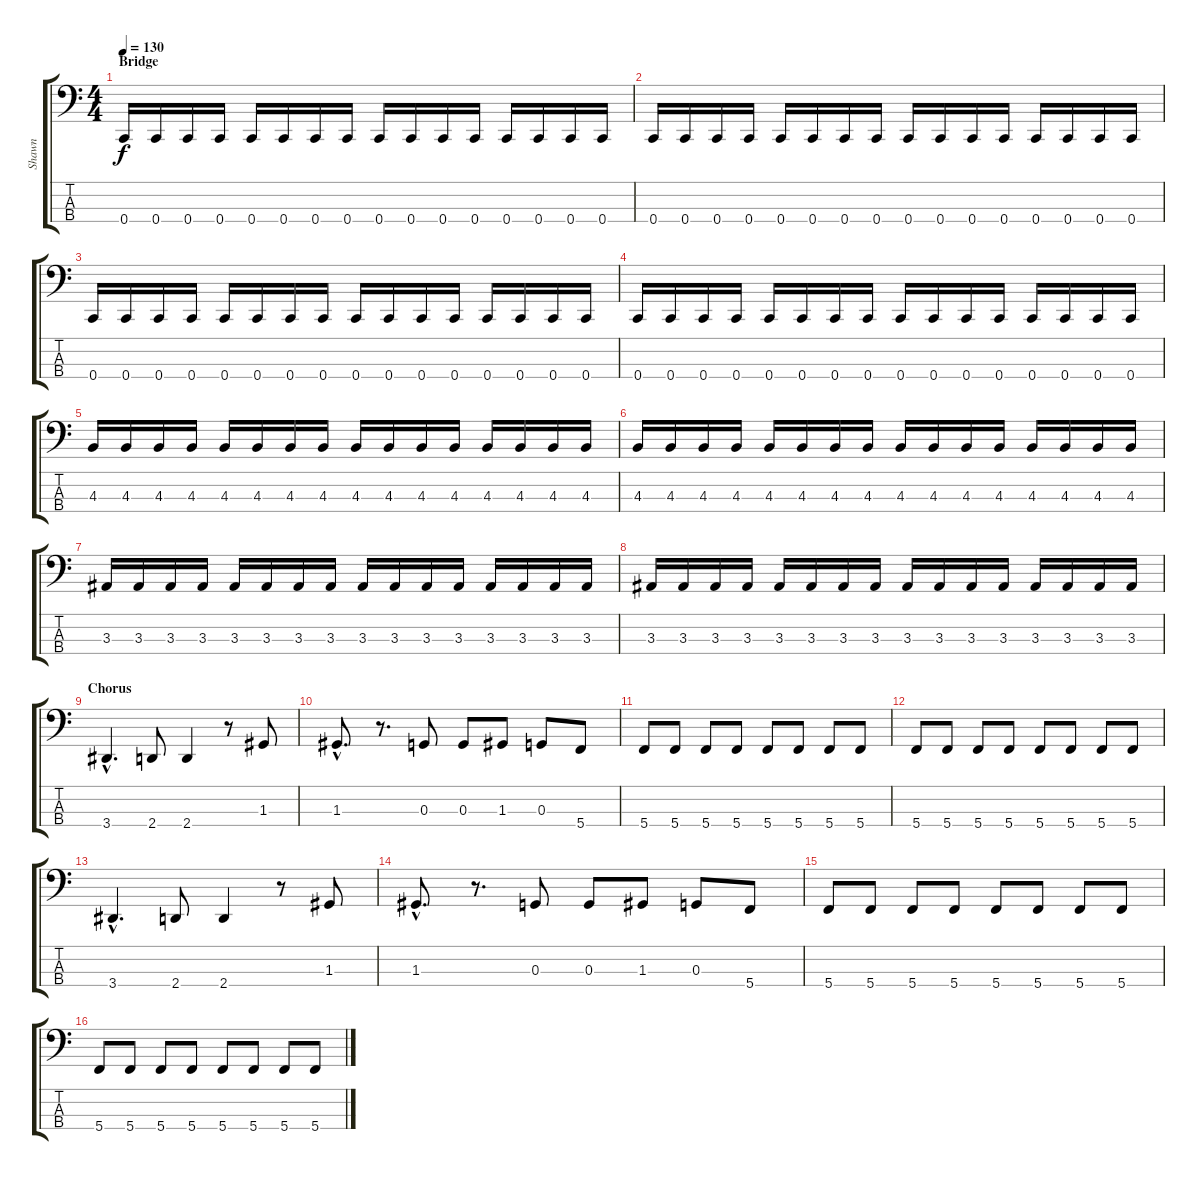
\track ("Shawn" "Shawn") {instrument electricbassfinger}
\staff {score tabs}
\tuning (F2 C2 G1 C1) {hide}
\ts (4 4)
\section ("" "Bridge")
\tempo 130
\clef f4
\ks c
0.4.16{dy f} 0.4.16 0.4.16 0.4.16 0.4.16 0.4.16 0.4.16 0.4.16 0.4.16 0.4.16 0.4.16 0.4.16 0.4.16 0.4.16 0.4.16 0.4.16 |
0.4.16 0.4.16 0.4.16 0.4.16 0.4.16 0.4.16 0.4.16 0.4.16 0.4.16 0.4.16 0.4.16 0.4.16 0.4.16 0.4.16 0.4.16 0.4.16 |
0.4.16 0.4.16 0.4.16 0.4.16 0.4.16 0.4.16 0.4.16 0.4.16 0.4.16 0.4.16 0.4.16 0.4.16 0.4.16 0.4.16 0.4.16 0.4.16 |
0.4.16 0.4.16 0.4.16 0.4.16 0.4.16 0.4.16 0.4.16 0.4.16 0.4.16 0.4.16 0.4.16 0.4.16 0.4.16 0.4.16 0.4.16 0.4.16 |
4.3.16 4.3.16 4.3.16 4.3.16 4.3.16 4.3.16 4.3.16 4.3.16 4.3.16 4.3.16 4.3.16 4.3.16 4.3.16 4.3.16 4.3.16 4.3.16 |
4.3.16 4.3.16 4.3.16 4.3.16 4.3.16 4.3.16 4.3.16 4.3.16 4.3.16 4.3.16 4.3.16 4.3.16 4.3.16 4.3.16 4.3.16 4.3.16 |
3.3.16 3.3.16 3.3.16 3.3.16 3.3.16 3.3.16 3.3.16 3.3.16 3.3.16 3.3.16 3.3.16 3.3.16 3.3.16 3.3.16 3.3.16 3.3.16 |
3.3.16 3.3.16 3.3.16 3.3.16 3.3.16 3.3.16 3.3.16 3.3.16 3.3.16 3.3.16 3.3.16 3.3.16 3.3.16 3.3.16 3.3.16 3.3.16 |
\section ("" "Chorus")
3.4{hac}.4{d} 2.4.8 2.4.4 r.8 1.3.8 |
1.3{hac}.8{d} r.8{d} 0.3.8 0.3.8 1.3.8 0.3.8 5.4.8 |
5.4.8 5.4.8 5.4.8 5.4.8 5.4.8 5.4.8 5.4.8 5.4.8 |
5.4.8 5.4.8 5.4.8 5.4.8 5.4.8 5.4.8 5.4.8 5.4.8 |
3.4{hac}.4{d} 2.4.8 2.4.4 r.8 1.3.8 |
1.3{hac}.8{d} r.8{d} 0.3.8 0.3.8 1.3.8 0.3.8 5.4.8 |
5.4.8 5.4.8 5.4.8 5.4.8 5.4.8 5.4.8 5.4.8 5.4.8 |
5.4.8 5.4.8 5.4.8 5.4.8 5.4.8 5.4.8 5.4.8 5.4.8
